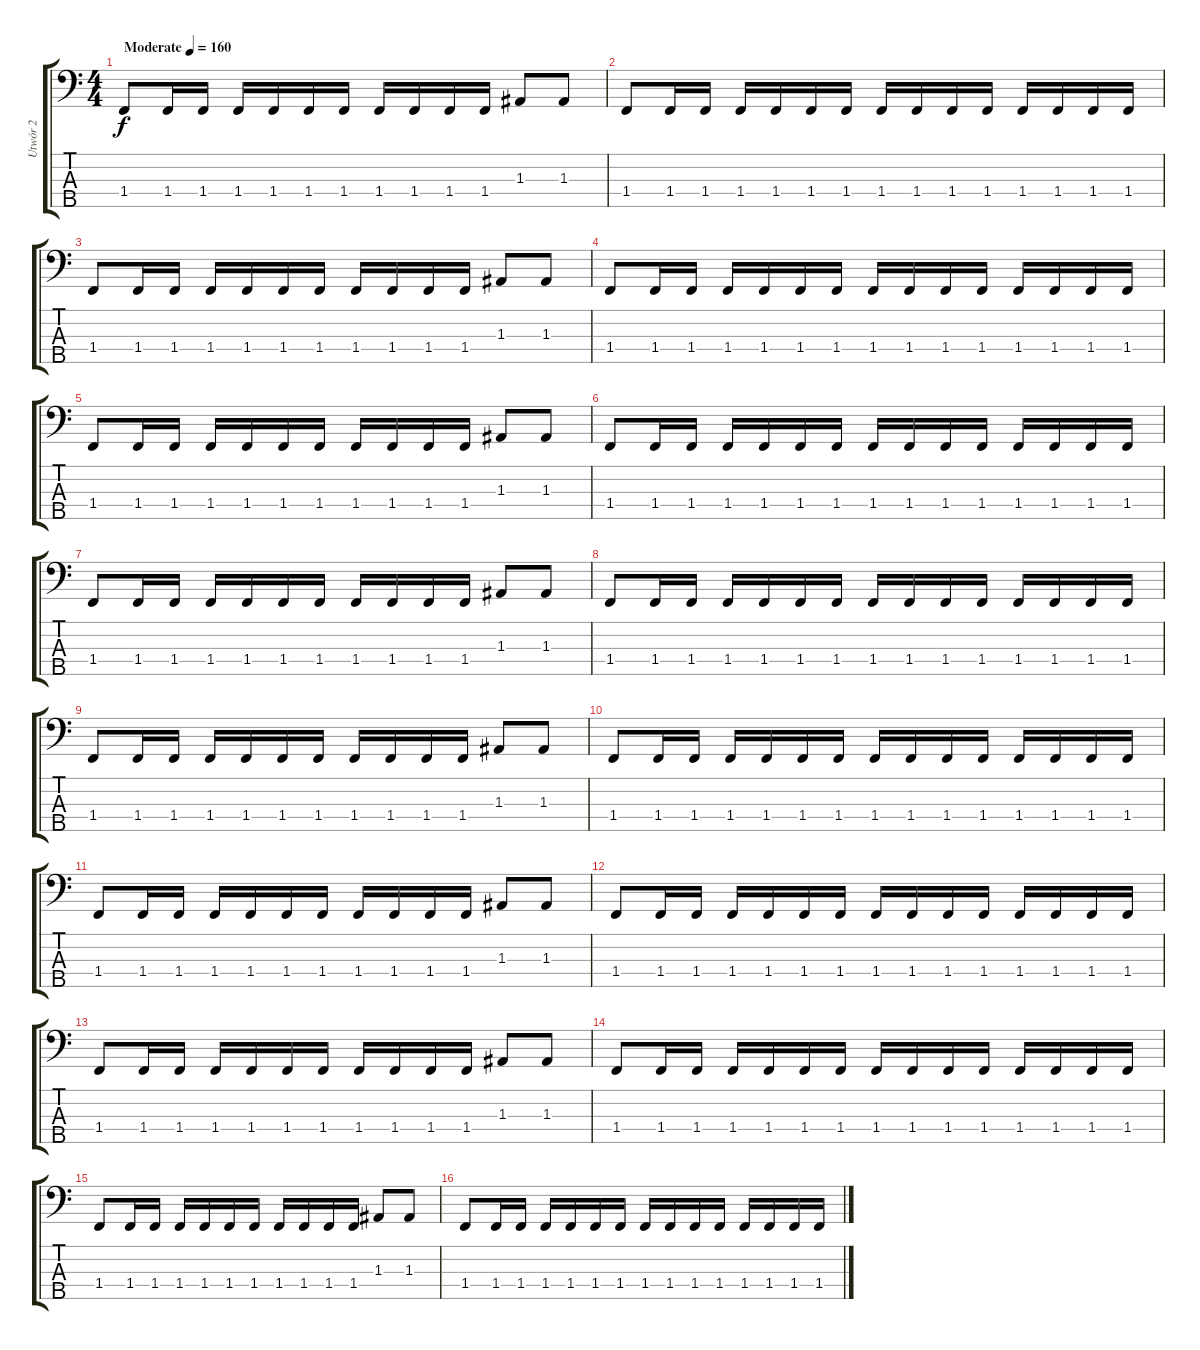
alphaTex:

\track ("Utwór 2" "Utwór 2") {instrument electricbassfinger}
\staff {score tabs}
\tuning (G2 D2 A1 E1 B0) {hide}
\ts (4 4)
\tempo (160 "Moderate")
\clef f4
\ks c
1.4.8{dy f instrument electricbassfinger} 1.4.16 1.4.16 1.4.16 1.4.16 1.4.16 1.4.16 1.4.16 1.4.16 1.4.16 1.4.16 1.3.8 1.3.8 |
1.4.8 1.4.16 1.4.16 1.4.16 1.4.16 1.4.16 1.4.16 1.4.16 1.4.16 1.4.16 1.4.16 1.4.16 1.4.16 1.4.16 1.4.16 |
1.4.8 1.4.16 1.4.16 1.4.16 1.4.16 1.4.16 1.4.16 1.4.16 1.4.16 1.4.16 1.4.16 1.3.8 1.3.8 |
1.4.8 1.4.16 1.4.16 1.4.16 1.4.16 1.4.16 1.4.16 1.4.16 1.4.16 1.4.16 1.4.16 1.4.16 1.4.16 1.4.16 1.4.16 |
1.4.8 1.4.16 1.4.16 1.4.16 1.4.16 1.4.16 1.4.16 1.4.16 1.4.16 1.4.16 1.4.16 1.3.8 1.3.8 |
1.4.8 1.4.16 1.4.16 1.4.16 1.4.16 1.4.16 1.4.16 1.4.16 1.4.16 1.4.16 1.4.16 1.4.16 1.4.16 1.4.16 1.4.16 |
1.4.8 1.4.16 1.4.16 1.4.16 1.4.16 1.4.16 1.4.16 1.4.16 1.4.16 1.4.16 1.4.16 1.3.8 1.3.8 |
1.4.8 1.4.16 1.4.16 1.4.16 1.4.16 1.4.16 1.4.16 1.4.16 1.4.16 1.4.16 1.4.16 1.4.16 1.4.16 1.4.16 1.4.16 |
1.4.8 1.4.16 1.4.16 1.4.16 1.4.16 1.4.16 1.4.16 1.4.16 1.4.16 1.4.16 1.4.16 1.3.8 1.3.8 |
1.4.8 1.4.16 1.4.16 1.4.16 1.4.16 1.4.16 1.4.16 1.4.16 1.4.16 1.4.16 1.4.16 1.4.16 1.4.16 1.4.16 1.4.16 |
1.4.8 1.4.16 1.4.16 1.4.16 1.4.16 1.4.16 1.4.16 1.4.16 1.4.16 1.4.16 1.4.16 1.3.8 1.3.8 |
1.4.8 1.4.16 1.4.16 1.4.16 1.4.16 1.4.16 1.4.16 1.4.16 1.4.16 1.4.16 1.4.16 1.4.16 1.4.16 1.4.16 1.4.16 |
1.4.8 1.4.16 1.4.16 1.4.16 1.4.16 1.4.16 1.4.16 1.4.16 1.4.16 1.4.16 1.4.16 1.3.8 1.3.8 |
1.4.8 1.4.16 1.4.16 1.4.16 1.4.16 1.4.16 1.4.16 1.4.16 1.4.16 1.4.16 1.4.16 1.4.16 1.4.16 1.4.16 1.4.16 |
1.4.8 1.4.16 1.4.16 1.4.16 1.4.16 1.4.16 1.4.16 1.4.16 1.4.16 1.4.16 1.4.16 1.3.8 1.3.8 |
1.4.8 1.4.16 1.4.16 1.4.16 1.4.16 1.4.16 1.4.16 1.4.16 1.4.16 1.4.16 1.4.16 1.4.16 1.4.16 1.4.16 1.4.16
